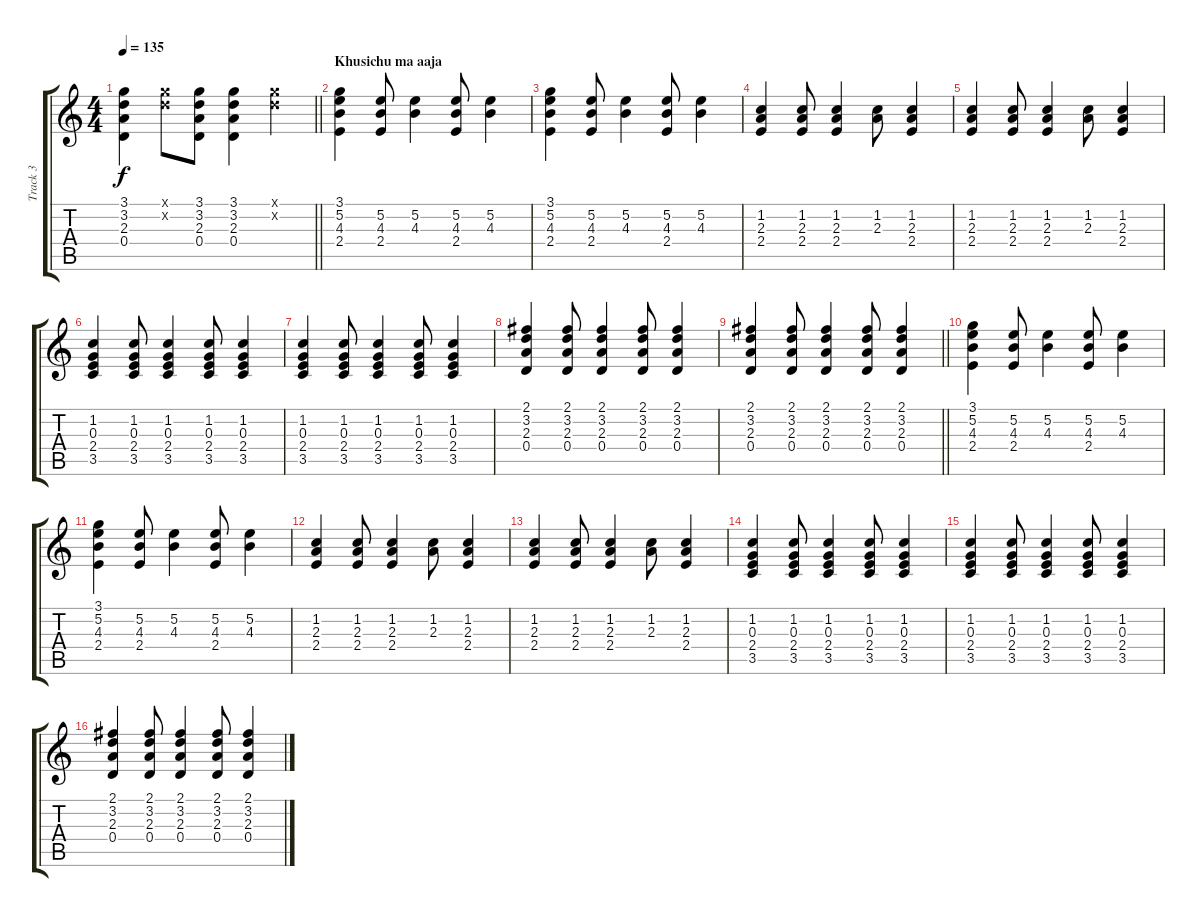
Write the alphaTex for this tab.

\track ("Track 3" "Track 3") {instrument acousticguitarsteel}
\staff {score tabs}
\tuning (E4 B3 G3 D3 A2 E2) {hide}
\ts (4 4)
\tempo 135
\clef g2
\barLineRight lightlight
\ks c
(3.1 3.2 2.3 0.4).4{dy f} (3.1{x} 3.2{x}).8 (3.1 3.2 2.3 0.4).8 (3.1 3.2 2.3 0.4).4 (3.1{x} 3.2{x}).4 |
\section ("" "Khusichu ma aaja")
(3.1 5.2 4.3 2.4).4 (5.2 4.3 2.4).8 (5.2 4.3).4 (5.2 4.3 2.4).8 (5.2 4.3).4 |
(3.1 5.2 4.3 2.4).4 (5.2 4.3 2.4).8 (5.2 4.3).4 (5.2 4.3 2.4).8 (5.2 4.3).4 |
(1.2 2.3 2.4).4 (1.2 2.3 2.4).8 (1.2 2.3 2.4).4 (1.2 2.3).8 (1.2 2.3 2.4).4 |
(1.2 2.3 2.4).4 (1.2 2.3 2.4).8 (1.2 2.3 2.4).4 (1.2 2.3).8 (1.2 2.3 2.4).4 |
(1.2 0.3 2.4 3.5).4 (1.2 0.3 2.4 3.5).8 (1.2 0.3 2.4 3.5).4 (1.2 0.3 2.4 3.5).8 (1.2 0.3 2.4 3.5).4 |
(1.2 0.3 2.4 3.5).4 (1.2 0.3 2.4 3.5).8 (1.2 0.3 2.4 3.5).4 (1.2 0.3 2.4 3.5).8 (1.2 0.3 2.4 3.5).4 |
(2.1 3.2 2.3 0.4).4 (2.1 3.2 2.3 0.4).8 (2.1 3.2 2.3 0.4).4 (2.1 3.2 2.3 0.4).8 (2.1 3.2 2.3 0.4).4 |
\barLineRight lightlight
(2.1 3.2 2.3 0.4).4 (2.1 3.2 2.3 0.4).8 (2.1 3.2 2.3 0.4).4 (2.1 3.2 2.3 0.4).8 (2.1 3.2 2.3 0.4).4 |
(3.1 5.2 4.3 2.4).4 (5.2 4.3 2.4).8 (5.2 4.3).4 (5.2 4.3 2.4).8 (5.2 4.3).4 |
(3.1 5.2 4.3 2.4).4 (5.2 4.3 2.4).8 (5.2 4.3).4 (5.2 4.3 2.4).8 (5.2 4.3).4 |
(1.2 2.3 2.4).4 (1.2 2.3 2.4).8 (1.2 2.3 2.4).4 (1.2 2.3).8 (1.2 2.3 2.4).4 |
(1.2 2.3 2.4).4 (1.2 2.3 2.4).8 (1.2 2.3 2.4).4 (1.2 2.3).8 (1.2 2.3 2.4).4 |
(1.2 0.3 2.4 3.5).4 (1.2 0.3 2.4 3.5).8 (1.2 0.3 2.4 3.5).4 (1.2 0.3 2.4 3.5).8 (1.2 0.3 2.4 3.5).4 |
(1.2 0.3 2.4 3.5).4 (1.2 0.3 2.4 3.5).8 (1.2 0.3 2.4 3.5).4 (1.2 0.3 2.4 3.5).8 (1.2 0.3 2.4 3.5).4 |
(2.1 3.2 2.3 0.4).4 (2.1 3.2 2.3 0.4).8 (2.1 3.2 2.3 0.4).4 (2.1 3.2 2.3 0.4).8 (2.1 3.2 2.3 0.4).4
